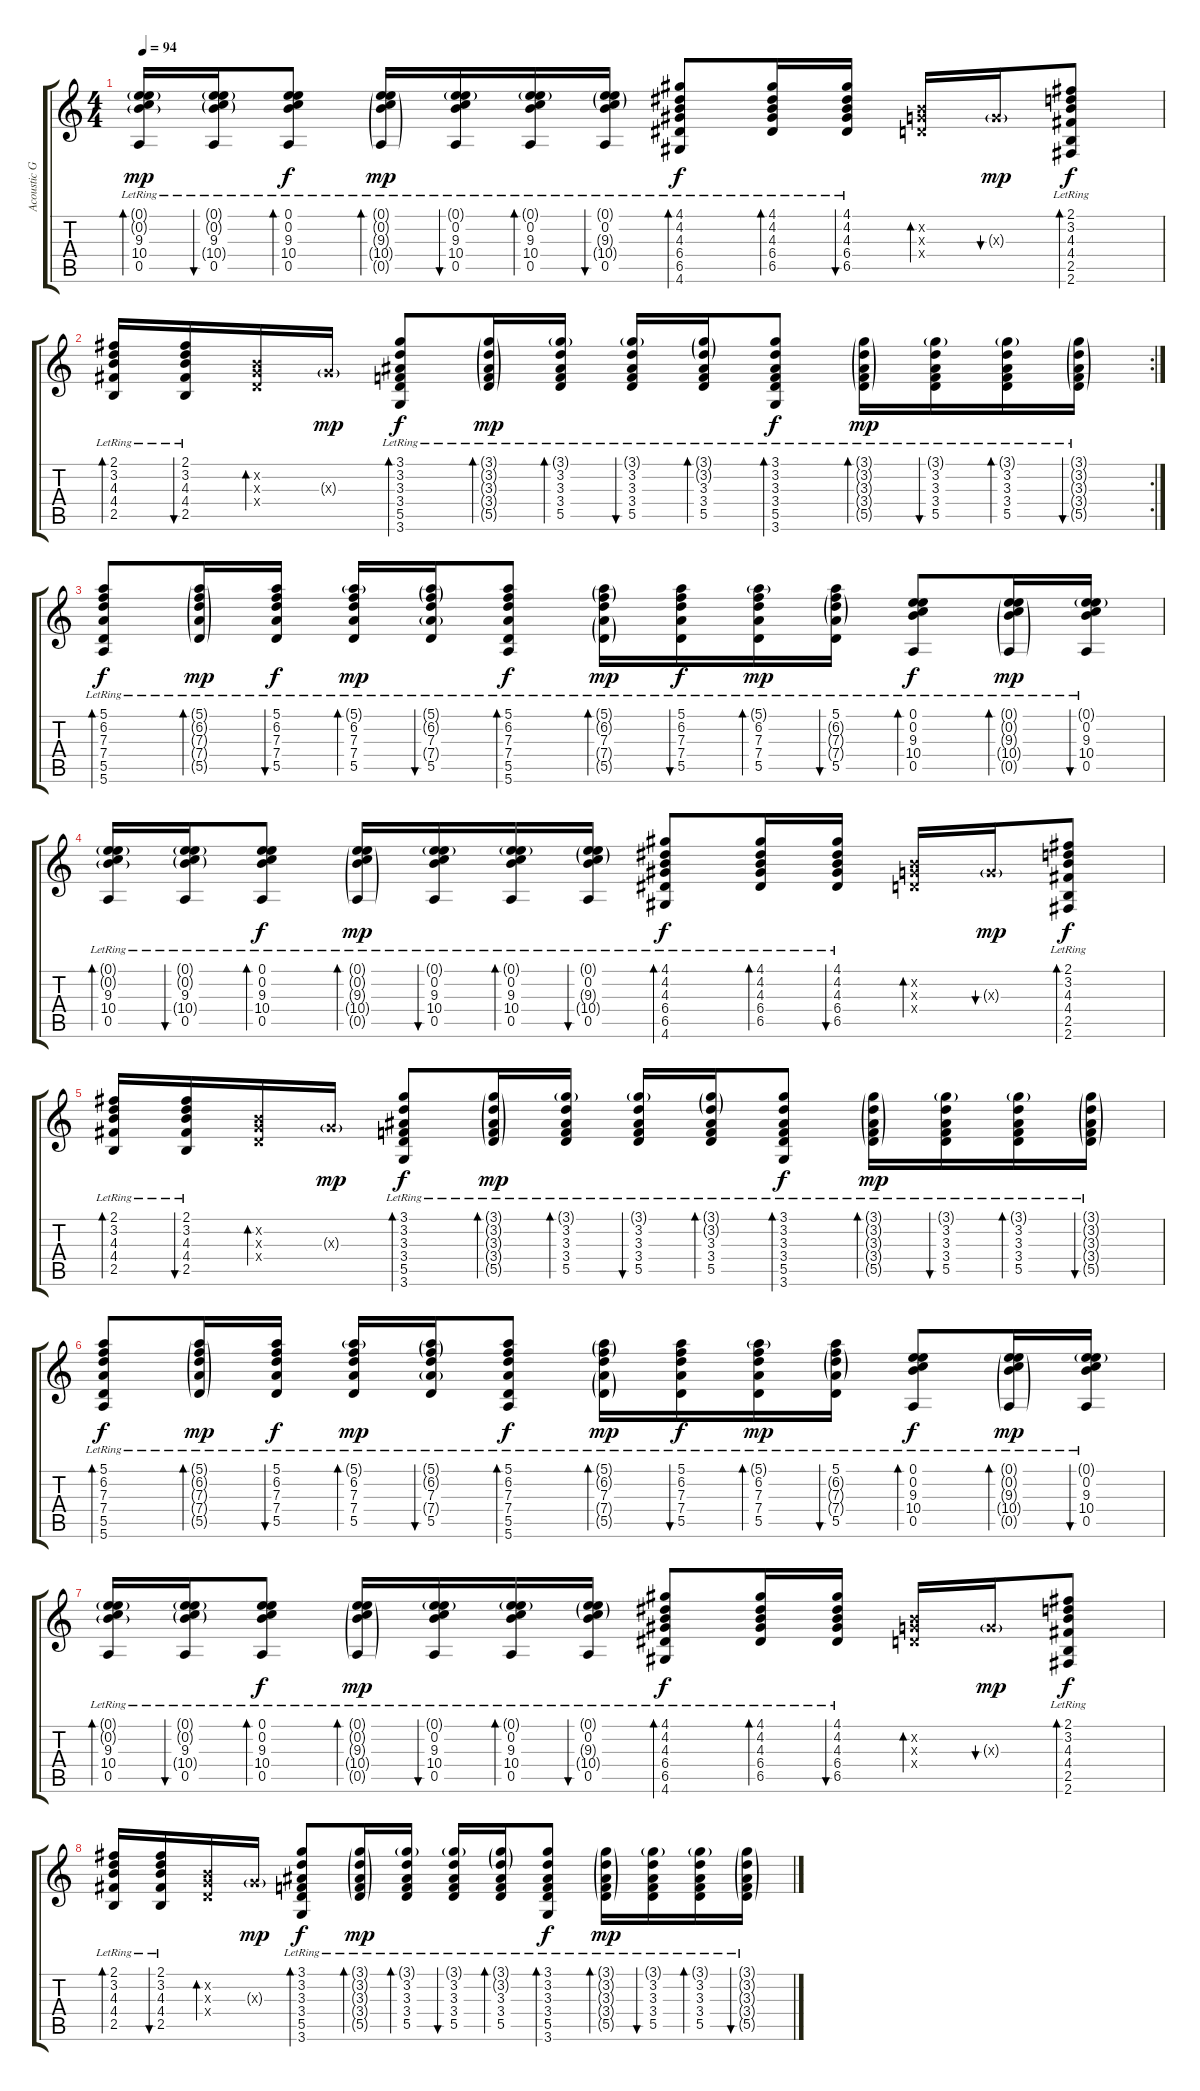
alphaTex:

\track ("Acoustic Guitar" "Acoustic G") {instrument acousticguitarsteel}
\staff {score tabs}
\tuning (E4 B3 G3 D3 A2 E2) {hide}
\ts (4 4)
\tempo 94
\clef g2
\ks c
(0.1{g lr} 0.2{g lr} 9.3{lr} 10.4{lr} 0.5{lr}).16{bd 60 dy mp} (0.1{g lr} 0.2{g lr} 9.3{lr} 10.4{g lr} 0.5{lr}).16{bu 60} (0.1{lr} 0.2{lr} 9.3{lr} 10.4{lr} 0.5{lr}).8{bd 60 dy f} (0.1{g lr} 0.2{g lr} 9.3{g lr} 10.4{g lr} 0.5{g lr}).16{bd 60 dy mp} (0.1{g lr} 0.2{lr} 9.3{lr} 10.4{lr} 0.5{lr}).16{bu 60} (0.1{g lr} 0.2{lr} 9.3{lr} 10.4{lr} 0.5{lr}).16{bd 60} (0.1{g lr} 0.2{lr} 9.3{g lr} 10.4{g lr} 0.5{lr}).16{bu 60} (4.1{lr} 4.2{lr} 4.3{lr} 6.4{lr} 6.5{lr} 4.6{lr}).8{bd 60 dy f} (4.1{lr} 4.2{lr} 4.3{lr} 6.4{lr} 6.5{lr}).16{bd 60} (4.1{lr} 4.2{lr} 4.3{lr} 6.4{lr} 6.5{lr}).16{bu 60} (0.2{x} 0.3{x} 0.4{x}).16{bd 60} 0.3{g x}.16{bu 60 dy mp} (2.1{lr} 3.2{lr} 4.3{lr} 4.4{lr} 2.5{lr} 2.6{lr}).8{bd 60 dy f} |
\rc 2
(2.1{lr} 3.2{lr} 4.3{lr} 4.4{lr} 2.5{lr}).16{bd 60} (2.1{lr} 3.2{lr} 4.3{lr} 4.4{lr} 2.5{lr}).16{bu 60} (0.2{x} 0.3{x} 0.4{x}).16{bd 60} 0.3{g x}.16{dy mp} (3.1{lr} 3.2{lr} 3.3{lr} 3.4{lr} 5.5{lr} 3.6{lr}).8{bd 60 dy f} (3.1{g lr} 3.2{g lr} 3.3{g lr} 3.4{g lr} 5.5{g lr}).16{bd 60 dy mp} (3.1{g lr} 3.2{lr} 3.3{lr} 3.4{lr} 5.5{lr}).16{bd 60} (3.1{g lr} 3.2{lr} 3.3{lr} 3.4{lr} 5.5{lr}).16{bu 60} (3.1{g lr} 3.2{g lr} 3.3{lr} 3.4{lr} 5.5{lr}).16{bd 60} (3.1{lr} 3.2{lr} 3.3{lr} 3.4{lr} 5.5{lr} 3.6{lr}).8{bd 60 dy f} (3.1{g lr} 3.2{g lr} 3.3{g lr} 3.4{g lr} 5.5{g lr}).16{bd 60 dy mp} (3.1{g lr} 3.2{lr} 3.3{lr} 3.4{lr} 5.5{lr}).16{bu 60} (3.1{g lr} 3.2{lr} 3.3{lr} 3.4{lr} 5.5{lr}).16{bd 60} (3.1{g lr} 3.2{g lr} 3.3{g lr} 3.4{g lr} 5.5{g lr}).16{bu 60} |
(5.1{lr} 6.2{lr} 7.3{lr} 7.4{lr} 5.5{lr} 5.6{lr}).8{bd 60 dy f} (5.1{g lr} 6.2{g lr} 7.3{g lr} 7.4{g lr} 5.5{g lr}).16{bd 60 dy mp} (5.1{lr} 6.2{lr} 7.3{lr} 7.4{lr} 5.5{lr}).16{bu 60 dy f} (5.1{g lr} 6.2{lr} 7.3{lr} 7.4{lr} 5.5{lr}).16{bd 60 dy mp} (5.1{g lr} 6.2{g lr} 7.3{lr} 7.4{g lr} 5.5{lr}).16{bu 60} (5.1{lr} 6.2{lr} 7.3{lr} 7.4{lr} 5.5{lr} 5.6{lr}).8{bd 60 dy f} (5.1{g lr} 6.2{g lr} 7.3{lr} 7.4{g lr} 5.5{g lr}).16{bd 60 dy mp} (5.1{lr} 6.2{lr} 7.3{lr} 7.4{lr} 5.5{lr}).16{bu 60 dy f} (5.1{g lr} 6.2{lr} 7.3{lr} 7.4{lr} 5.5{lr}).16{bd 60 dy mp} (5.1{lr} 6.2{g lr} 7.3{g lr} 7.4{g lr} 5.5{lr}).16{bu 60} (0.1{lr} 0.2{lr} 9.3{lr} 10.4{lr} 0.5{lr}).8{bd 60 dy f} (0.1{g lr} 0.2{g lr} 9.3{g lr} 10.4{g lr} 0.5{g lr}).16{bd 60 dy mp} (0.1{g lr} 0.2{lr} 9.3{lr} 10.4{lr} 0.5{lr}).16{bu 60} |
(0.1{g lr} 0.2{g lr} 9.3{lr} 10.4{lr} 0.5{lr}).16{bd 60} (0.1{g lr} 0.2{g lr} 9.3{lr} 10.4{g lr} 0.5{lr}).16{bu 60} (0.1{lr} 0.2{lr} 9.3{lr} 10.4{lr} 0.5{lr}).8{bd 60 dy f} (0.1{g lr} 0.2{g lr} 9.3{g lr} 10.4{g lr} 0.5{g lr}).16{bd 60 dy mp} (0.1{g lr} 0.2{lr} 9.3{lr} 10.4{lr} 0.5{lr}).16{bu 60} (0.1{g lr} 0.2{lr} 9.3{lr} 10.4{lr} 0.5{lr}).16{bd 60} (0.1{g lr} 0.2{lr} 9.3{g lr} 10.4{g lr} 0.5{lr}).16{bu 60} (4.1{lr} 4.2{lr} 4.3{lr} 6.4{lr} 6.5{lr} 4.6{lr}).8{bd 60 dy f} (4.1{lr} 4.2{lr} 4.3{lr} 6.4{lr} 6.5{lr}).16{bd 60} (4.1{lr} 4.2{lr} 4.3{lr} 6.4{lr} 6.5{lr}).16{bu 60} (0.2{x} 0.3{x} 0.4{x}).16{bd 60} 0.3{g x}.16{bu 60 dy mp} (2.1{lr} 3.2{lr} 4.3{lr} 4.4{lr} 2.5{lr} 2.6{lr}).8{bd 60 dy f} |
(2.1{lr} 3.2{lr} 4.3{lr} 4.4{lr} 2.5{lr}).16{bd 60} (2.1{lr} 3.2{lr} 4.3{lr} 4.4{lr} 2.5{lr}).16{bu 60} (0.2{x} 0.3{x} 0.4{x}).16{bd 60} 0.3{g x}.16{dy mp} (3.1{lr} 3.2{lr} 3.3{lr} 3.4{lr} 5.5{lr} 3.6{lr}).8{bd 60 dy f} (3.1{g lr} 3.2{g lr} 3.3{g lr} 3.4{g lr} 5.5{g lr}).16{bd 60 dy mp} (3.1{g lr} 3.2{lr} 3.3{lr} 3.4{lr} 5.5{lr}).16{bd 60} (3.1{g lr} 3.2{lr} 3.3{lr} 3.4{lr} 5.5{lr}).16{bu 60} (3.1{g lr} 3.2{g lr} 3.3{lr} 3.4{lr} 5.5{lr}).16{bd 60} (3.1{lr} 3.2{lr} 3.3{lr} 3.4{lr} 5.5{lr} 3.6{lr}).8{bd 60 dy f} (3.1{g lr} 3.2{g lr} 3.3{g lr} 3.4{g lr} 5.5{g lr}).16{bd 60 dy mp} (3.1{g lr} 3.2{lr} 3.3{lr} 3.4{lr} 5.5{lr}).16{bu 60} (3.1{g lr} 3.2{lr} 3.3{lr} 3.4{lr} 5.5{lr}).16{bd 60} (3.1{g lr} 3.2{g lr} 3.3{g lr} 3.4{g lr} 5.5{g lr}).16{bu 60} |
(5.1{lr} 6.2{lr} 7.3{lr} 7.4{lr} 5.5{lr} 5.6{lr}).8{bd 60 dy f} (5.1{g lr} 6.2{g lr} 7.3{g lr} 7.4{g lr} 5.5{g lr}).16{bd 60 dy mp} (5.1{lr} 6.2{lr} 7.3{lr} 7.4{lr} 5.5{lr}).16{bu 60 dy f} (5.1{g lr} 6.2{lr} 7.3{lr} 7.4{lr} 5.5{lr}).16{bd 60 dy mp} (5.1{g lr} 6.2{g lr} 7.3{lr} 7.4{g lr} 5.5{lr}).16{bu 60} (5.1{lr} 6.2{lr} 7.3{lr} 7.4{lr} 5.5{lr} 5.6{lr}).8{bd 60 dy f} (5.1{g lr} 6.2{g lr} 7.3{lr} 7.4{g lr} 5.5{g lr}).16{bd 60 dy mp} (5.1{lr} 6.2{lr} 7.3{lr} 7.4{lr} 5.5{lr}).16{bu 60 dy f} (5.1{g lr} 6.2{lr} 7.3{lr} 7.4{lr} 5.5{lr}).16{bd 60 dy mp} (5.1{lr} 6.2{g lr} 7.3{g lr} 7.4{g lr} 5.5{lr}).16{bu 60} (0.1{lr} 0.2{lr} 9.3{lr} 10.4{lr} 0.5{lr}).8{bd 60 dy f} (0.1{g lr} 0.2{g lr} 9.3{g lr} 10.4{g lr} 0.5{g lr}).16{bd 60 dy mp} (0.1{g lr} 0.2{lr} 9.3{lr} 10.4{lr} 0.5{lr}).16{bu 60} |
(0.1{g lr} 0.2{g lr} 9.3{lr} 10.4{lr} 0.5{lr}).16{bd 60} (0.1{g lr} 0.2{g lr} 9.3{lr} 10.4{g lr} 0.5{lr}).16{bu 60} (0.1{lr} 0.2{lr} 9.3{lr} 10.4{lr} 0.5{lr}).8{bd 60 dy f} (0.1{g lr} 0.2{g lr} 9.3{g lr} 10.4{g lr} 0.5{g lr}).16{bd 60 dy mp} (0.1{g lr} 0.2{lr} 9.3{lr} 10.4{lr} 0.5{lr}).16{bu 60} (0.1{g lr} 0.2{lr} 9.3{lr} 10.4{lr} 0.5{lr}).16{bd 60} (0.1{g lr} 0.2{lr} 9.3{g lr} 10.4{g lr} 0.5{lr}).16{bu 60} (4.1{lr} 4.2{lr} 4.3{lr} 6.4{lr} 6.5{lr} 4.6{lr}).8{bd 60 dy f} (4.1{lr} 4.2{lr} 4.3{lr} 6.4{lr} 6.5{lr}).16{bd 60} (4.1{lr} 4.2{lr} 4.3{lr} 6.4{lr} 6.5{lr}).16{bu 60} (0.2{x} 0.3{x} 0.4{x}).16{bd 60} 0.3{g x}.16{bu 60 dy mp} (2.1{lr} 3.2{lr} 4.3{lr} 4.4{lr} 2.5{lr} 2.6{lr}).8{bd 60 dy f} |
(2.1{lr} 3.2{lr} 4.3{lr} 4.4{lr} 2.5{lr}).16{bd 60} (2.1{lr} 3.2{lr} 4.3{lr} 4.4{lr} 2.5{lr}).16{bu 60} (0.2{x} 0.3{x} 0.4{x}).16{bd 60} 0.3{g x}.16{dy mp} (3.1{lr} 3.2{lr} 3.3{lr} 3.4{lr} 5.5{lr} 3.6{lr}).8{bd 60 dy f} (3.1{g lr} 3.2{g lr} 3.3{g lr} 3.4{g lr} 5.5{g lr}).16{bd 60 dy mp} (3.1{g lr} 3.2{lr} 3.3{lr} 3.4{lr} 5.5{lr}).16{bd 60} (3.1{g lr} 3.2{lr} 3.3{lr} 3.4{lr} 5.5{lr}).16{bu 60} (3.1{g lr} 3.2{g lr} 3.3{lr} 3.4{lr} 5.5{lr}).16{bd 60} (3.1{lr} 3.2{lr} 3.3{lr} 3.4{lr} 5.5{lr} 3.6{lr}).8{bd 60 dy f} (3.1{g lr} 3.2{g lr} 3.3{g lr} 3.4{g lr} 5.5{g lr}).16{bd 60 dy mp} (3.1{g lr} 3.2{lr} 3.3{lr} 3.4{lr} 5.5{lr}).16{bu 60} (3.1{g lr} 3.2{lr} 3.3{lr} 3.4{lr} 5.5{lr}).16{bd 60} (3.1{g lr} 3.2{g lr} 3.3{g lr} 3.4{g lr} 5.5{g lr}).16{bu 60}
